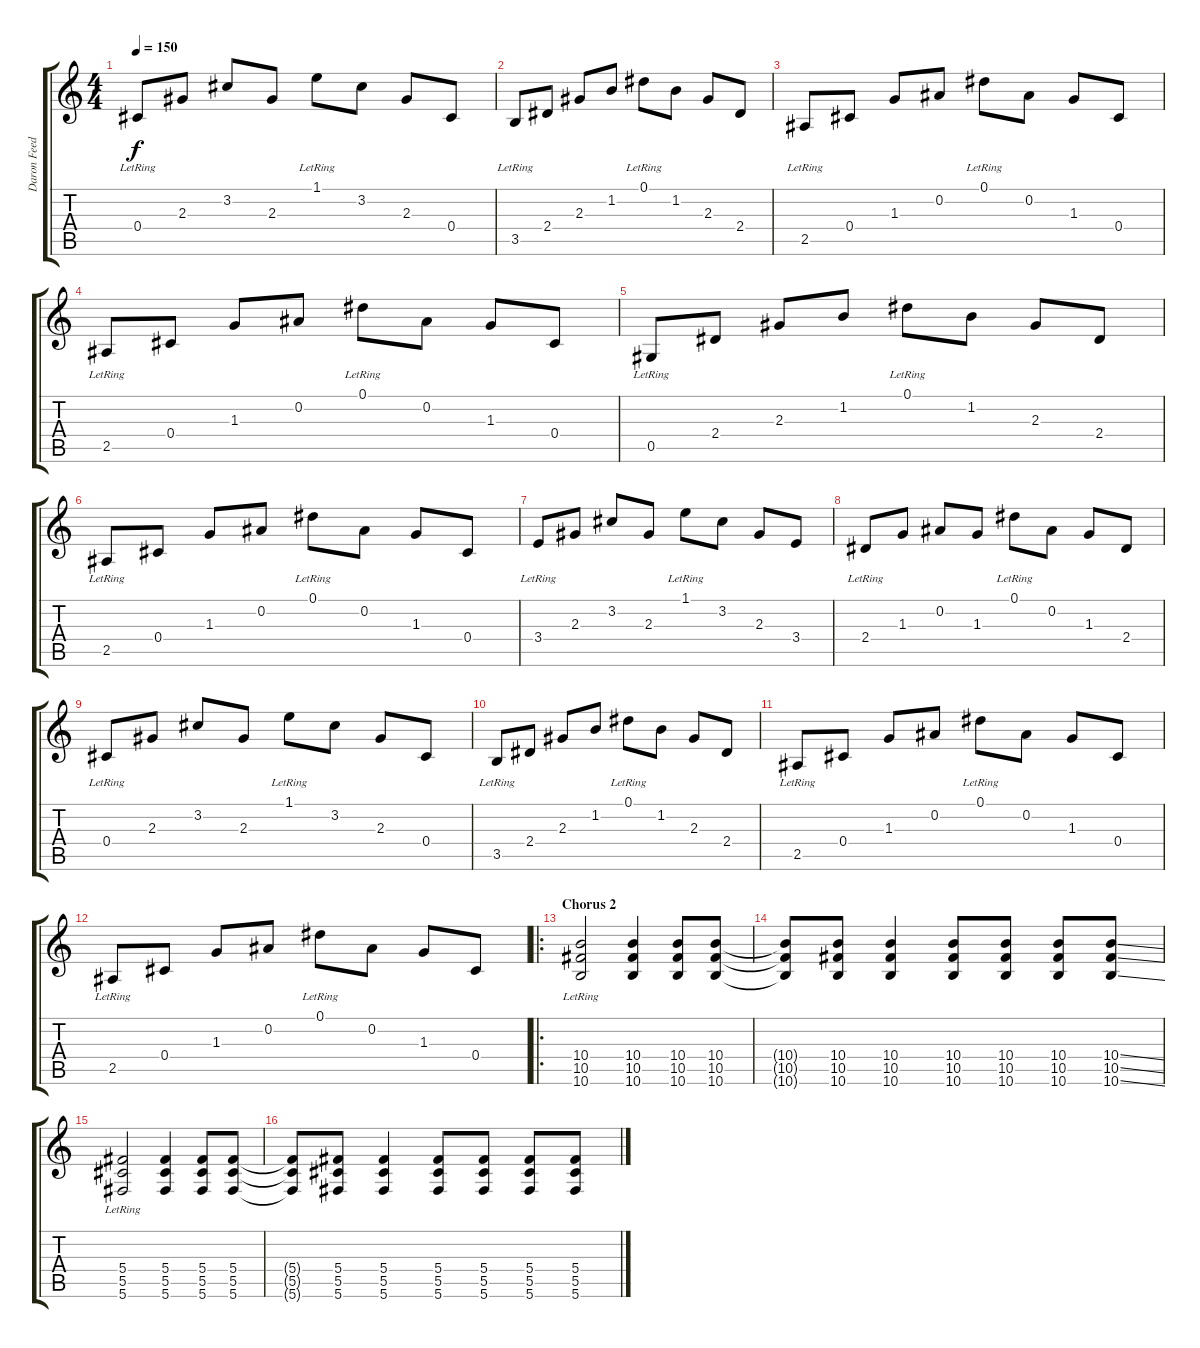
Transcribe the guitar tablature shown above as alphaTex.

\track ("Daron Feedback" "Daron Feed") {instrument electricguitarclean}
\staff {score tabs}
\tuning (Eb4 Bb3 Gb3 Db3 Ab2 Db2) {hide}
\ts (4 4)
\tempo 150
\clef g2
\ks c
0.4{lr}.8{dy f} 2.3.8 3.2.8 2.3.8 1.1{lr}.8 3.2.8 2.3.8 0.4.8 |
3.5{lr}.8 2.4.8 2.3.8 1.2.8 0.1{lr}.8 1.2.8 2.3.8 2.4.8 |
2.5{lr}.8 0.4.8 1.3.8 0.2.8 0.1{lr}.8 0.2.8 1.3.8 0.4.8 |
2.5{lr}.8 0.4.8 1.3.8 0.2.8 0.1{lr}.8 0.2.8 1.3.8 0.4.8 |
0.5{lr}.8 2.4.8 2.3.8 1.2.8 0.1{lr}.8 1.2.8 2.3.8 2.4.8 |
2.5{lr}.8 0.4.8 1.3.8 0.2.8 0.1{lr}.8 0.2.8 1.3.8 0.4.8 |
3.4{lr}.8 2.3.8 3.2.8 2.3.8 1.1{lr}.8 3.2.8 2.3.8 3.4.8 |
2.4{lr}.8 1.3.8 0.2.8 1.3.8 0.1{lr}.8 0.2.8 1.3.8 2.4.8 |
0.4{lr}.8 2.3.8 3.2.8 2.3.8 1.1{lr}.8 3.2.8 2.3.8 0.4.8 |
3.5{lr}.8 2.4.8 2.3.8 1.2.8 0.1{lr}.8 1.2.8 2.3.8 2.4.8 |
2.5{lr}.8 0.4.8 1.3.8 0.2.8 0.1{lr}.8 0.2.8 1.3.8 0.4.8 |
2.5{lr}.8 0.4.8 1.3.8 0.2.8 0.1{lr}.8 0.2.8 1.3.8 0.4.8 |
\ro
\section ("" "Chorus 2")
(10.4{lr} 10.5{lr} 10.6{lr}).2 (10.4 10.5 10.6).4 (10.4 10.5 10.6).8 (10.4 10.5 10.6).8 |
(10.4{t} 10.5{t} 10.6{t}).8 (10.4 10.5 10.6).8 (10.4 10.5 10.6).4 (10.4 10.5 10.6).8 (10.4 10.5 10.6).8 (10.4 10.5 10.6).8 (10.4{ss} 10.5{ss} 10.6{ss}).8 |
(5.4{lr} 5.5{lr} 5.6{lr}).2 (5.4 5.5 5.6).4 (5.4 5.5 5.6).8 (5.4 5.5 5.6).8 |
(5.4{t} 5.5{t} 5.6{t}).8 (5.4 5.5 5.6).8 (5.4 5.5 5.6).4 (5.4 5.5 5.6).8 (5.4 5.5 5.6).8 (5.4 5.5 5.6).8 (5.4 5.5 5.6).8
